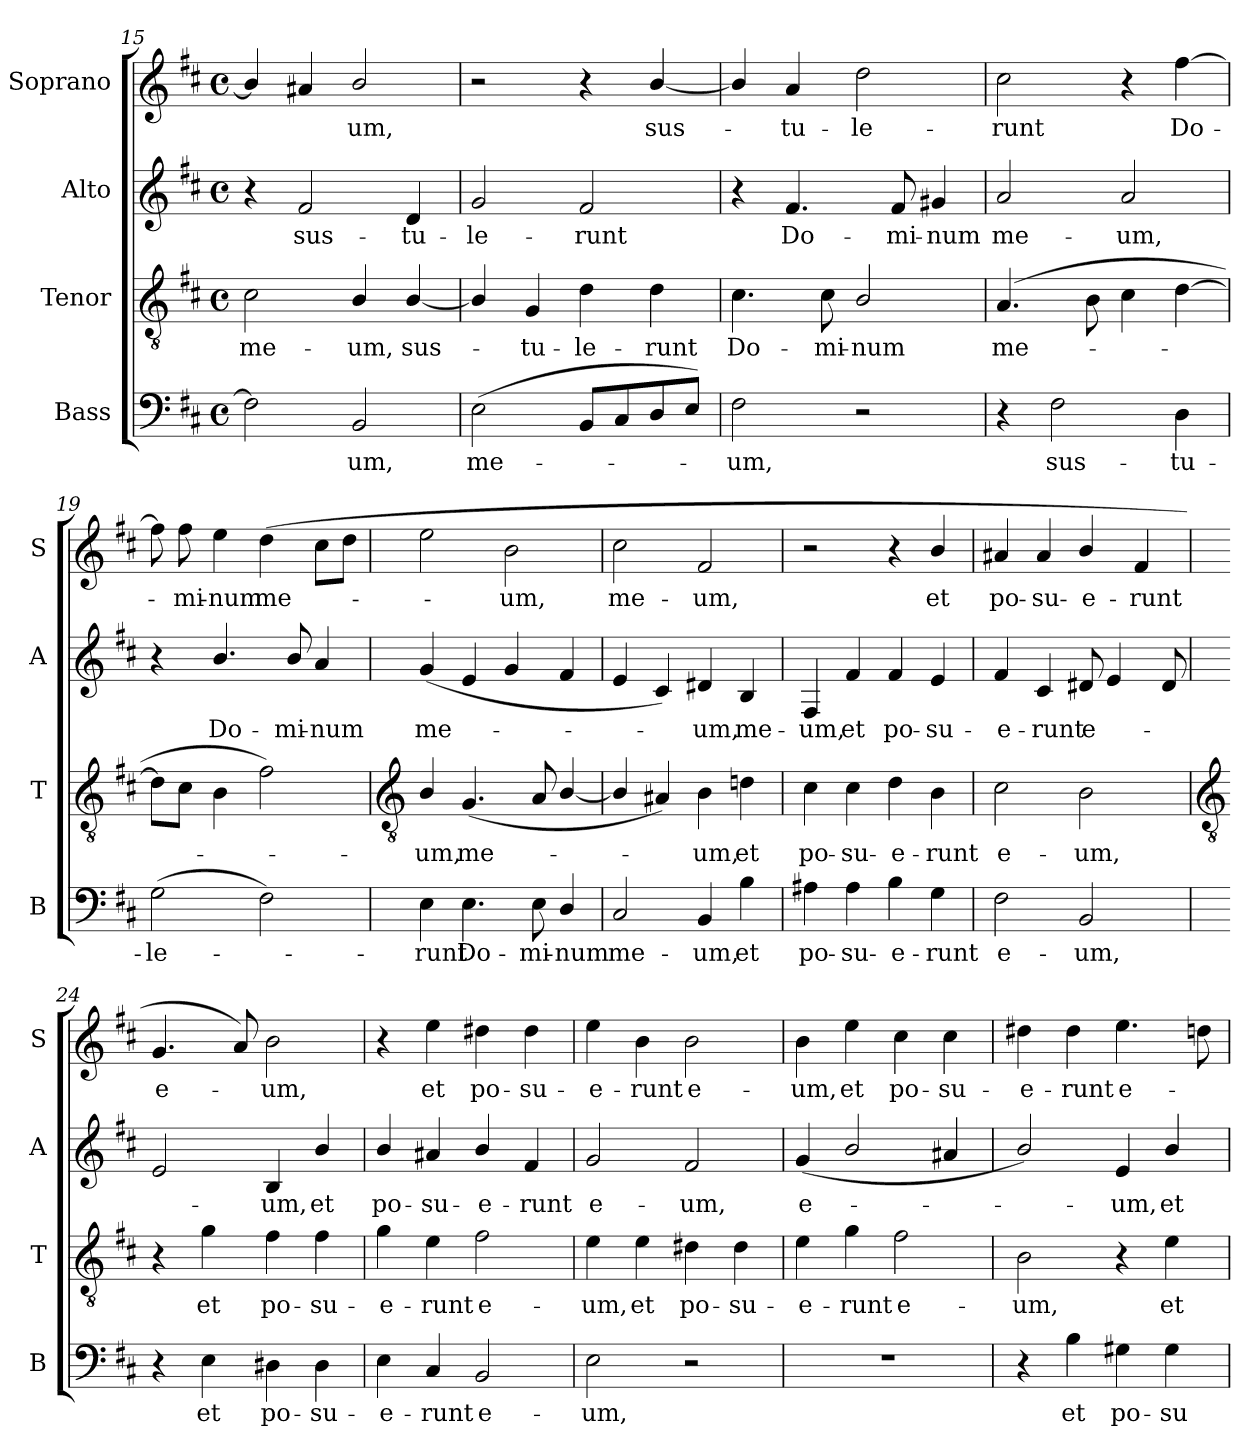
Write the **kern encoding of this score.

**kern	**text	**kern	**text	**kern	**text	**kern	**text
*part4	*part4	*part3	*part3	*part2	*part2	*part1	*part1
*staff4	*staff4	*staff3	*staff3	*staff2	*staff2	*staff1	*staff1
*I"Bass	*	*I"Tenor	*	*I"Alto	*	*I"Soprano	*
*I'B	*	*I'T	*	*I'A	*	*I'S	*
!!LO:LB:g=z
*clefF4	*	*clefGv2	*	*clefG2	*	*clefG2	*
*k[f#c#]	*	*k[f#c#]	*	*k[f#c#]	*	*k[f#c#]	*
*D:	*	*D:	*	*D:	*	*D:	*
*M4/4	*	*M4/4	*	*M4/4	*	*M4/4	*
*met(c)	*	*met(c)	*	*met(c)	*	*met(c)	*
=15	=15	=15	=15	=15	=15	=15	=15
!	!	!	!LO:LY:b	!	!	!	!
2F#]	.	2c#	me-	4r	.	4b/]	.
!	!	!	!	!	!LO:LY:b	!	!
.	.	.	.	2f#	sus-	4a#X	.
!	!LO:LY:b	!	!LO:LY:b	!	!	!	!LO:LY:b
2BB	um,	4B/	-um,	.	.	2b/	um,
!	!	!	!LO:LY:b	!	!LO:LY:b	!	!
.	.	[4B/	sus-	4d	-tu-	.	.
=16	=16	=16	=16	=16	=16	=16	=16
!	!LO:LY:b	!	!	!	!LO:LY:b	!	!
(<2E	me-	4B/]	.	2g	-le-	2r	.
!	!	!	!LO:LY:b	!	!	!	!
.	.	4G	tu-	.	.	.	.
!	!	!	!LO:LY:b	!	!LO:LY:b	!	!
8BBL	.	4d	-le-	2f#	-runt	4r	.
8C#	.	.	.	.	.	.	.
!	!	!	!LO:LY:b	!	!	!	!LO:LY:b
8D	.	4d	-runt	.	.	[4b/	sus-
8EJ)	.	.	.	.	.	.	.
=17	=17	=17	=17	=17	=17	=17	=17
!	!LO:LY:b	!	!LO:LY:b	!	!	!	!
2F#	um,	4.c#	Do-	4r	.	4b/]	.
!	!	!	!	!	!LO:LY:b	!	!LO:LY:b
.	.	.	.	4.f#	Do-	4a	tu-
!	!	!	!LO:LY:b	!	!	!	!
.	.	8c#	-mi-	.	.	.	.
!	!	!	!LO:LY:b	!	!	!	!LO:LY:b
2r	.	2B/	-num	.	.	2dd	-le-
!	!	!	!	!	!LO:LY:b	!	!
.	.	.	.	8f#	-mi-	.	.
!	!	!	!	!	!LO:LY:b	!	!
.	.	.	.	4g#X	-num	.	.
=18	=18	=18	=18	=18	=18	=18	=18
!	!	!	!LO:LY:b	!	!LO:LY:b	!	!LO:LY:b
4r	.	(>4.A	me-	2a	me-	2cc#	-runt
!	!LO:LY:b	!	!	!	!	!	!
2F#	sus-	.	.	.	.	.	.
.	.	8B	.	.	.	.	.
!	!	!	!	!	!LO:LY:b	!	!
.	.	4c#	.	2a	-um,	4r	.
!	!LO:LY:b	!	!	!	!	!	!LO:LY:b
4D	-tu-	[4d	.	.	.	[4ff#	Do-
=19	=19	=19	=19	=19	=19	=19	=19
!	!LO:LY:b	!	!	!	!	!	!
(>2G	-le-	8dL]	.	4r	.	8ff#]	.
!	!	!	!	!	!	!	!LO:LY:b
.	.	8c#J	.	.	.	8ff#	mi-
!	!	!	!	!	!LO:LY:b	!	!LO:LY:b
.	.	4B	.	4.b/	Do-	4ee	-num
!	!	!	!	!	!	!	!LO:LY:b
2F#)	.	2f#)	.	.	.	(<4dd	me-
!	!	!	!	!	!LO:LY:b	!	!
.	.	.	.	8b/	-mi-	.	.
!	!	!	!	!	!LO:LY:b	!	!
.	.	.	.	4a	-num	8cc#L	.
.	.	.	.	.	.	8ddJ	.
!!LO:LB:g=z
=20	=20	=20	=20	=20	=20	=20	=20
*	*	*clefGv2	*	*	*	*	*
!	!LO:LY:b	!	!LO:LY:b	!	!LO:LY:b	!	!
4E	runt	4B/	um,	(<4g	me-	2ee	.
!	!LO:LY:b	!	!LO:LY:b	!	!	!	!
4.E	Do-	(<4.G	me-	4e	.	.	.
!	!	!	!	!	!	!	!LO:LY:b
.	.	.	.	4g	.	2b	um,
!	!LO:LY:b	!	!	!	!	!	!
8E	-mi-	8A	.	.	.	.	.
!	!LO:LY:b	!	!	!	!	!	!
4D/	-num	[4B/	.	4f#	.	.	.
=21	=21	=21	=21	=21	=21	=21	=21
!	!LO:LY:b	!	!	!	!	!	!LO:LY:b
2C#	me-	4B/]	.	4e	.	2cc#	me-
.	.	4A#X)	.	4c#)	.	.	.
!	!LO:LY:b	!	!LO:LY:b	!	!LO:LY:b	!	!LO:LY:b
4BB	-um,	4B	um,	4d#X	um,	2f#	-um,
!	!LO:LY:b	!	!LO:LY:b	!	!LO:LY:b	!	!
4B	et	4dn	et	4B	me-	.	.
=22	=22	=22	=22	=22	=22	=22	=22
!	!LO:LY:b	!	!LO:LY:b	!	!LO:LY:b	!	!
4A#X	po-	4c#	po-	4F#	-um,	2r	.
!	!LO:LY:b	!	!LO:LY:b	!	!LO:LY:b	!	!
4A#	-su-	4c#	-su-	4f#	et	.	.
!	!LO:LY:b	!	!LO:LY:b	!	!LO:LY:b	!	!
4B	-e-	4d	-e-	4f#	po-	4r	.
!	!LO:LY:b	!	!LO:LY:b	!	!LO:LY:b	!	!LO:LY:b
4G	-runt	4B	-runt	4e	-su-	4b/	et
=23	=23	=23	=23	=23	=23	=23	=23
!	!LO:LY:b	!	!LO:LY:b	!	!LO:LY:b	!	!LO:LY:b
2F#	e-	2c#	e-	4f#	-e-	4a#X	po-
!	!	!	!	!	!LO:LY:b	!	!LO:LY:b
.	.	.	.	4c#	-runt	4a#	-su-
!	!LO:LY:b	!	!LO:LY:b	!	!LO:LY:b	!	!LO:LY:b
2BB	-um,	2B	-um,	8d#X	e-	4b/	-e-
.	.	.	.	4e	.	.	.
!	!	!	!	!	!	!	!LO:LY:b
.	.	.	.	.	.	4f#	-runt
.	.	.	.	8d#	.	.	.
!!LO:LB:g=z
=24	=24	=24	=24	=24	=24	=24	=24
*	*	*clefGv2	*	*	*	*	*
!	!	!	!	!	!	!	!LO:LY:b
4r	.	4r	.	2e	.	4.g	e-
!	!LO:LY:b	!	!LO:LY:b	!	!	!	!
4E	et	4g	et	.	.	.	.
.	.	.	.	.	.	8a)	.
!	!LO:LY:b	!	!LO:LY:b	!	!LO:LY:b	!	!LO:LY:b
4D#X	po-	4f#	po-	4B	um,	2b	um,
!	!LO:LY:b	!	!LO:LY:b	!	!LO:LY:b	!	!
4D#	-su-	4f#	-su-	4b/	et	.	.
=25	=25	=25	=25	=25	=25	=25	=25
!	!LO:LY:b	!	!LO:LY:b	!	!LO:LY:b	!	!
4E	-e-	4g	-e-	4b/	po-	4r	.
!	!LO:LY:b	!	!LO:LY:b	!	!LO:LY:b	!	!LO:LY:b
4C#	-runt	4e	-runt	4a#X	-su-	4ee	et
!	!LO:LY:b	!	!LO:LY:b	!	!LO:LY:b	!	!LO:LY:b
2BB	e-	2f#	e-	4b/	-e-	4dd#X	po-
!	!	!	!	!	!LO:LY:b	!	!LO:LY:b
.	.	.	.	4f#	-runt	4dd#	-su-
=26	=26	=26	=26	=26	=26	=26	=26
!	!LO:LY:b	!	!LO:LY:b	!	!LO:LY:b	!	!LO:LY:b
2E	-um,	4e	-um,	2g	e-	4ee	-e-
!	!	!	!LO:LY:b	!	!	!	!LO:LY:b
.	.	4e	et	.	.	4b	-runt
!	!	!	!LO:LY:b	!	!LO:LY:b	!	!LO:LY:b
2r	.	4d#X	po-	2f#	-um,	2b	e-
!	!	!	!LO:LY:b	!	!	!	!
.	.	4d#	-su-	.	.	.	.
=27	=27	=27	=27	=27	=27	=27	=27
!	!	!	!LO:LY:b	!	!LO:LY:b	!	!LO:LY:b
1r	.	4e	-e-	(<4g	e-	4b	-um,
!	!	!	!LO:LY:b	!	!	!	!LO:LY:b
.	.	4g	-runt	2b/	.	4ee	et
!	!	!	!LO:LY:b	!	!	!	!LO:LY:b
.	.	2f#	e-	.	.	4cc#	po-
!	!	!	!	!	!	!	!LO:LY:b
.	.	.	.	4a#X	.	4cc#	-su-
=28	=28	=28	=28	=28	=28	=28	=28
!	!	!	!LO:LY:b	!	!	!	!LO:LY:b
4r	.	2B	-um,	2b/)	.	4dd#X	-e-
!	!LO:LY:b	!	!	!	!	!	!LO:LY:b
4B	et	.	.	.	.	4dd#	-runt
!	!LO:LY:b	!	!	!	!LO:LY:b	!	!LO:LY:b
4G#X	po-	4r	.	4e	um,	4.ee	e-
!	!LO:LY:b	!	!LO:LY:b	!	!LO:LY:b	!	!
4G#	-su-	4e	et	4b/	et	.	.
.	.	.	.	.	.	8ddn	.
=	=	=	=	=	=	=	=
*-	*-	*-	*-	*-	*-	*-	*-
